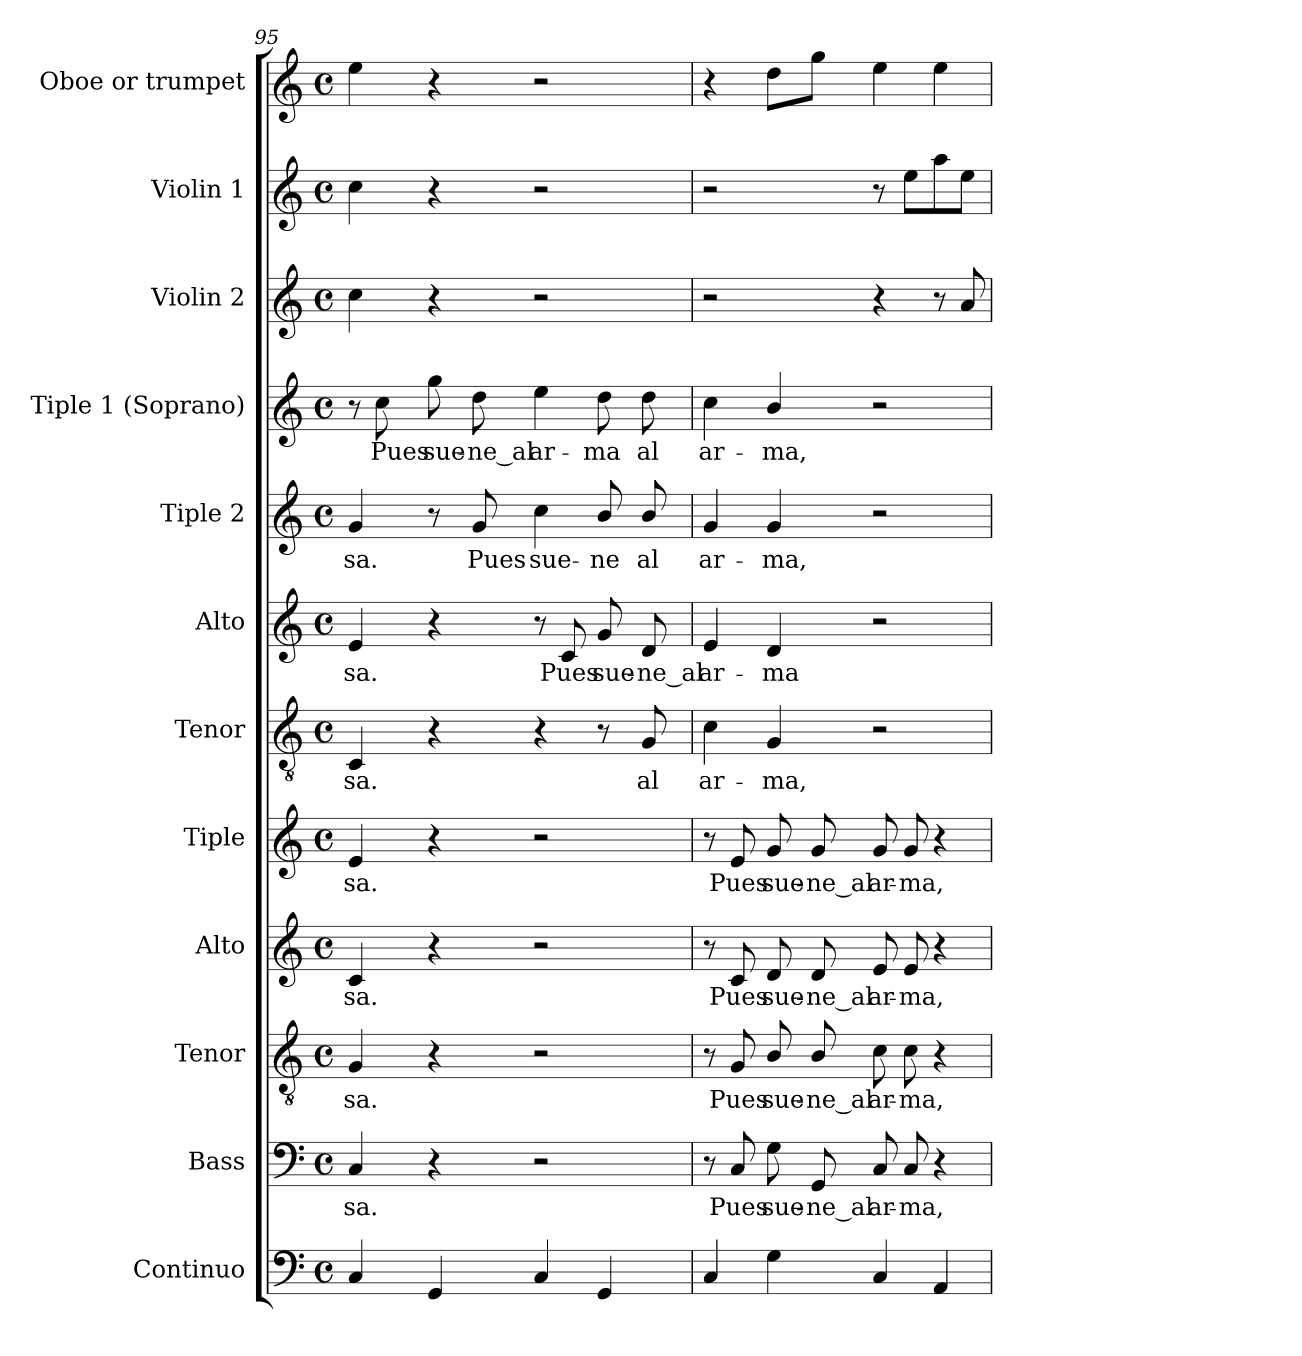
**kern	**kern	**text	**kern	**text	**kern	**text	**kern	**text	**kern	**text	**kern	**text	**kern	**text	**kern	**text	**kern	**kern	**kern
*part12	*part11	*part11	*part10	*part10	*part9	*part9	*part8	*part8	*part7	*part7	*part6	*part6	*part5	*part5	*part4	*part4	*part3	*part2	*part1
*staff12	*staff11	*staff11	*staff10	*staff10	*staff9	*staff9	*staff8	*staff8	*staff7	*staff7	*staff6	*staff6	*staff5	*staff5	*staff4	*staff4	*staff3	*staff2	*staff1
*I"Continuo	*I"Bass	*	*I"Tenor	*	*I"Alto	*	*I"Tiple	*	*I"Tenor	*	*I"Alto	*	*I"Tiple 2	*	*I"Tiple 1 (Soprano)	*	*I"Violin 2	*I"Violin 1	*I"Oboe or trumpet
*	*I'B.	*	*I'T.	*	*I'A.	*	*	*	*I'T.	*	*I'A.	*	*	*	*I'S1.	*	*I'Vln. 2	*I'Vln. 1	*I'Ob.
*clefF4	*clefF4	*	*clefGv2	*	*clefG2	*	*clefG2	*	*clefGv2	*	*clefG2	*	*clefG2	*	*clefG2	*	*clefG2	*clefG2	*clefG2
*	*	*	*ITrd7c12	*	*	*	*	*	*ITrd7c12	*	*	*	*	*	*	*	*	*	*
*k[]	*k[]	*	*k[]	*	*k[]	*	*k[]	*	*k[]	*	*k[]	*	*k[]	*	*k[]	*	*k[]	*k[]	*k[]
*C:	*C:	*	*C:	*	*C:	*	*C:	*	*C:	*	*C:	*	*C:	*	*C:	*	*C:	*C:	*C:
*M4/4	*M4/4	*	*M4/4	*	*M4/4	*	*M4/4	*	*M4/4	*	*M4/4	*	*M4/4	*	*M4/4	*	*M4/4	*M4/4	*M4/4
*met(c)	*met(c)	*	*met(c)	*	*met(c)	*	*met(c)	*	*met(c)	*	*met(c)	*	*met(c)	*	*met(c)	*	*met(c)	*met(c)	*met(c)
=95	=95	=95	=95	=95	=95	=95	=95	=95	=95	=95	=95	=95	=95	=95	=95	=95	=95	=95	=95
!	!	!LO:LY:b:color=#000000	!	!	!	!	!	!	!	!	!	!	!	!	!	!	!	!	!
!	!	!	!	!LO:LY:b:color=#000000	!	!	!	!	!	!	!	!	!	!	!	!	!	!	!
!	!	!	!	!	!	!LO:LY:b:color=#000000	!	!	!	!	!	!	!	!	!	!	!	!	!
!	!	!	!	!	!	!	!	!LO:LY:b:color=#000000	!	!	!	!	!	!	!	!	!	!	!
!	!	!	!	!	!	!	!	!	!	!LO:LY:b:color=#000000	!	!	!	!	!	!	!	!	!
!	!	!	!	!	!	!	!	!	!	!	!	!LO:LY:b:color=#000000	!	!	!	!	!	!	!
!	!	!	!	!	!	!	!	!	!	!	!	!	!	!LO:LY:b:color=#000000	!	!	!	!	!
4Ci/	4Ci/	-sa.	4GGi/	-sa.	4ci/	-sa.	4ei/	-sa.	4CCi/	-sa.	4ei/	-sa.	4gi/	-sa.	8r	.	4cci\	4cci\	4eei\
!	!	!	!	!	!	!	!	!	!	!	!	!	!	!	!	!LO:LY:b:color=#000000	!	!	!
.	.	.	.	.	.	.	.	.	.	.	.	.	.	.	8cci\	Pues	.	.	.
!	!	!	!	!	!	!	!	!	!	!	!	!	!	!	!	!LO:LY:b:color=#000000	!	!	!
4GGi/	4r	.	4r	.	4r	.	4r	.	4r	.	4r	.	8r	.	8ggi\	sue-	4r	4r	4r
!	!	!	!	!	!	!	!	!	!	!	!	!	!	!LO:LY:b:color=#000000	!	!	!	!	!
!	!	!	!	!	!	!	!	!	!	!	!	!	!	!	!	!LO:LY:b:color=#000000	!	!	!
.	.	.	.	.	.	.	.	.	.	.	.	.	8gi/	Pues	8ddi\	-ne_al	.	.	.
!	!	!	!	!	!	!	!	!	!	!	!	!	!	!LO:LY:b:color=#000000	!	!	!	!	!
!	!	!	!	!	!	!	!	!	!	!	!	!	!	!	!	!LO:LY:b:color=#000000	!	!	!
4Ci/	2r	.	2r	.	2r	.	2r	.	4r	.	8r	.	4cci\	sue-	4eei\	ar-	2r	2r	2r
!	!	!	!	!	!	!	!	!	!	!	!	!LO:LY:b:color=#000000	!	!	!	!	!	!	!
.	.	.	.	.	.	.	.	.	.	.	8ci/	Pues	.	.	.	.	.	.	.
!	!	!	!	!	!	!	!	!	!	!	!	!LO:LY:b:color=#000000	!	!	!	!	!	!	!
!	!	!	!	!	!	!	!	!	!	!	!	!	!	!LO:LY:b:color=#000000	!	!	!	!	!
!	!	!	!	!	!	!	!	!	!	!	!	!	!	!	!	!LO:LY:b:color=#000000	!	!	!
4GGi/	.	.	.	.	.	.	.	.	8r	.	8gi/	sue-	8bi/	-ne	8ddi\	-ma	.	.	.
!	!	!	!	!	!	!	!	!	!	!LO:LY:b:color=#000000	!	!	!	!	!	!	!	!	!
!	!	!	!	!	!	!	!	!	!	!	!	!LO:LY:b:color=#000000	!	!	!	!	!	!	!
!	!	!	!	!	!	!	!	!	!	!	!	!	!	!LO:LY:b:color=#000000	!	!	!	!	!
!	!	!	!	!	!	!	!	!	!	!	!	!	!	!	!	!LO:LY:b:color=#000000	!	!	!
.	.	.	.	.	.	.	.	.	8GGi/	al	8di/	-ne_al	8bi/	al	8ddi\	al	.	.	.
=96	=96	=96	=96	=96	=96	=96	=96	=96	=96	=96	=96	=96	=96	=96	=96	=96	=96	=96	=96
!	!	!	!	!	!	!	!	!	!	!LO:LY:b:color=#000000	!	!	!	!	!	!	!	!	!
!	!	!	!	!	!	!	!	!	!	!	!	!LO:LY:b:color=#000000	!	!	!	!	!	!	!
!	!	!	!	!	!	!	!	!	!	!	!	!	!	!LO:LY:b:color=#000000	!	!	!	!	!
!	!	!	!	!	!	!	!	!	!	!	!	!	!	!	!	!LO:LY:b:color=#000000	!	!	!
4Ci/	8r	.	8r	.	8r	.	8r	.	4Ci\	ar-	4ei/	ar-	4gi/	ar-	4cci\	ar-	2r	2r	4r
!	!	!LO:LY:b:color=#000000	!	!	!	!	!	!	!	!	!	!	!	!	!	!	!	!	!
!	!	!	!	!LO:LY:b:color=#000000	!	!	!	!	!	!	!	!	!	!	!	!	!	!	!
!	!	!	!	!	!	!LO:LY:b:color=#000000	!	!	!	!	!	!	!	!	!	!	!	!	!
!	!	!	!	!	!	!	!	!LO:LY:b:color=#000000	!	!	!	!	!	!	!	!	!	!	!
.	8Ci/	Pues	8GGi/	Pues	8ci/	Pues	8ei/	Pues	.	.	.	.	.	.	.	.	.	.	.
!	!	!LO:LY:b:color=#000000	!	!	!	!	!	!	!	!	!	!	!	!	!	!	!	!	!
!	!	!	!	!LO:LY:b:color=#000000	!	!	!	!	!	!	!	!	!	!	!	!	!	!	!
!	!	!	!	!	!	!LO:LY:b:color=#000000	!	!	!	!	!	!	!	!	!	!	!	!	!
!	!	!	!	!	!	!	!	!LO:LY:b:color=#000000	!	!	!	!	!	!	!	!	!	!	!
!	!	!	!	!	!	!	!	!	!	!LO:LY:b:color=#000000	!	!	!	!	!	!	!	!	!
!	!	!	!	!	!	!	!	!	!	!	!	!LO:LY:b:color=#000000	!	!	!	!	!	!	!
!	!	!	!	!	!	!	!	!	!	!	!	!	!	!LO:LY:b:color=#000000	!	!	!	!	!
!	!	!	!	!	!	!	!	!	!	!	!	!	!	!	!	!LO:LY:b:color=#000000	!	!	!
4Gi\	8Gi\	sue-	8BBi/	sue-	8di/	sue-	8gi/	sue-	4GGi/	-ma,	4di/	-ma	4gi/	-ma,	4bi/	-ma,	.	.	8ddi\L
!	!	!LO:LY:b:color=#000000	!	!	!	!	!	!	!	!	!	!	!	!	!	!	!	!	!
!	!	!	!	!LO:LY:b:color=#000000	!	!	!	!	!	!	!	!	!	!	!	!	!	!	!
!	!	!	!	!	!	!LO:LY:b:color=#000000	!	!	!	!	!	!	!	!	!	!	!	!	!
!	!	!	!	!	!	!	!	!LO:LY:b:color=#000000	!	!	!	!	!	!	!	!	!	!	!
.	8GGi/	-ne_al	8BBi/	-ne_al	8di/	-ne_al	8gi/	-ne_al	.	.	.	.	.	.	.	.	.	.	8ggi\J
!	!	!LO:LY:b:color=#000000	!	!	!	!	!	!	!	!	!	!	!	!	!	!	!	!	!
!	!	!	!	!LO:LY:b:color=#000000	!	!	!	!	!	!	!	!	!	!	!	!	!	!	!
!	!	!	!	!	!	!LO:LY:b:color=#000000	!	!	!	!	!	!	!	!	!	!	!	!	!
!	!	!	!	!	!	!	!	!LO:LY:b:color=#000000	!	!	!	!	!	!	!	!	!	!	!
4Ci/	8Ci/	ar-	8Ci\	ar-	8ei/	ar-	8gi/	ar-	2r	.	2r	.	2r	.	2r	.	4r	8r	4eei\
!	!	!LO:LY:b:color=#000000	!	!	!	!	!	!	!	!	!	!	!	!	!	!	!	!	!
!	!	!	!	!LO:LY:b:color=#000000	!	!	!	!	!	!	!	!	!	!	!	!	!	!	!
!	!	!	!	!	!	!LO:LY:b:color=#000000	!	!	!	!	!	!	!	!	!	!	!	!	!
!	!	!	!	!	!	!	!	!LO:LY:b:color=#000000	!	!	!	!	!	!	!	!	!	!	!
.	8Ci/	-ma,	8Ci\	-ma,	8ei/	-ma,	8gi/	-ma,	.	.	.	.	.	.	.	.	.	8eei\L	.
4AAi/	4r	.	4r	.	4r	.	4r	.	.	.	.	.	.	.	.	.	8r	8aai\	4eei\
.	.	.	.	.	.	.	.	.	.	.	.	.	.	.	.	.	8ai/	8eei\J	.
=	=	=	=	=	=	=	=	=	=	=	=	=	=	=	=	=	=	=	=
*-	*-	*-	*-	*-	*-	*-	*-	*-	*-	*-	*-	*-	*-	*-	*-	*-	*-	*-	*-
